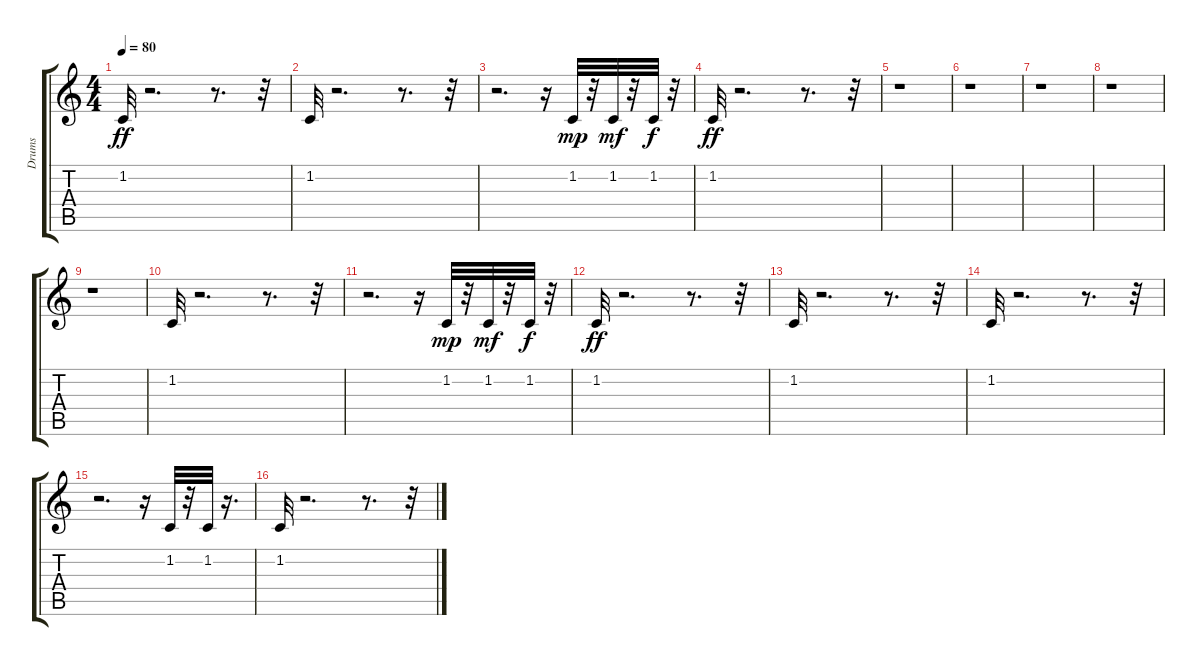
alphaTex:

\track ("Drums" "Drums") {instrument taikodrum}
\staff {score tabs}
\tuning (E4 B3 G3 D3 A2 E2) {hide}
\ts (4 4)
\tempo 80
\clef g2
\ks c
1.2.32{dy ff} r.2{d} r.8{d} r.32 |
1.2.32 r.2{d} r.8{d} r.32 |
r.2{d} r.16 1.2.32{dy mp} r.32 1.2.32{dy mf} r.32 1.2.32{dy f} r.32 |
1.2.32{dy ff} r.2{d} r.8{d} r.32 |
r.1 |
r.1 |
r.1 |
r.1 |
r.1 |
1.2.32 r.2{d} r.8{d} r.32 |
r.2{d} r.16 1.2.32{dy mp} r.32 1.2.32{dy mf} r.32 1.2.32{dy f} r.32 |
1.2.32{dy ff} r.2{d} r.8{d} r.32 |
1.2.32 r.2{d} r.8{d} r.32 |
1.2.32 r.2{d} r.8{d} r.32 |
r.2{d} r.16 1.2.32 r.32 1.2.32 r.16{d} |
1.2.32 r.2{d} r.8{d} r.32
